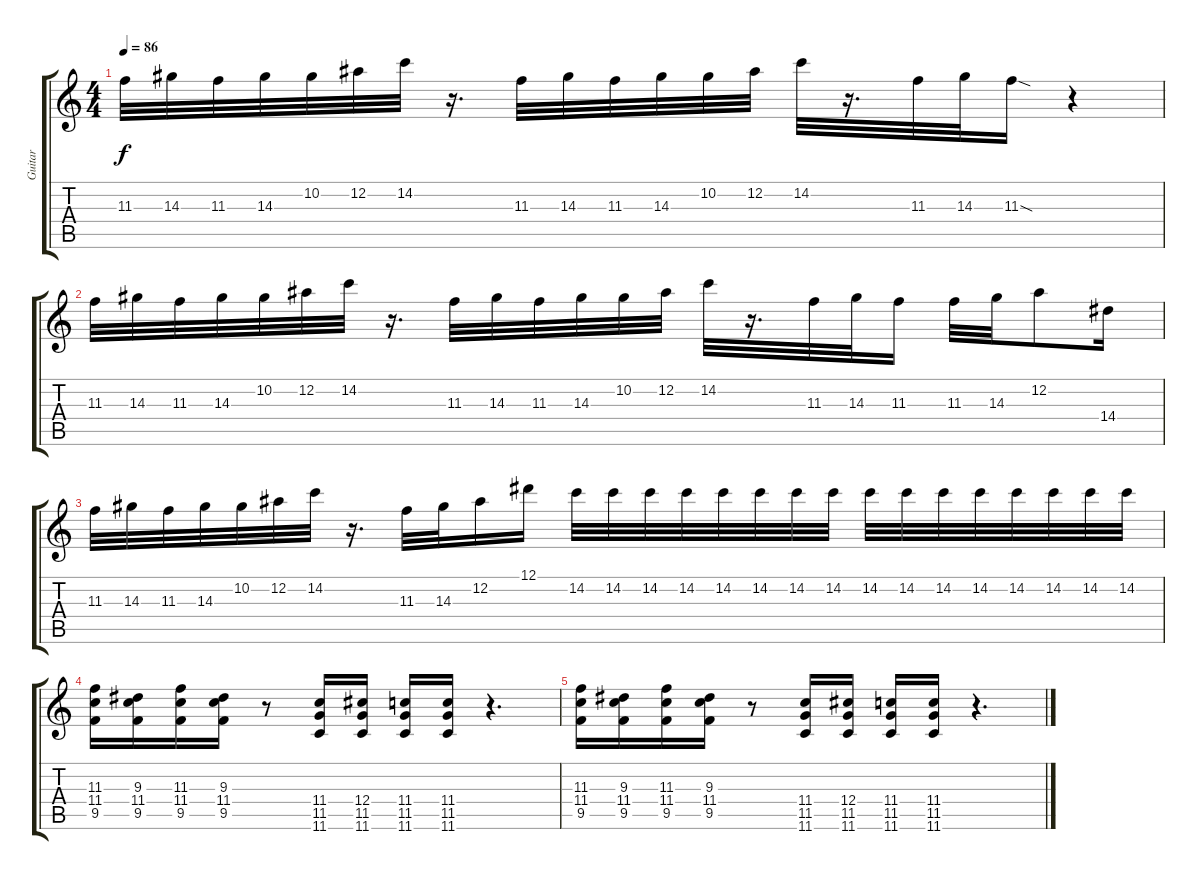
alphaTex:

\track ("Guitar" "Guitar") {instrument overdrivenguitar}
\staff {score tabs}
\tuning (Eb4 Bb3 Gb3 Db3 Ab2 Db2) {hide}
\ts (4 4)
\tempo 86
\clef g2
\ks c
11.3.32{dy f} 14.3.32 11.3.32 14.3.32 10.2.32 12.2.32 14.2.32 r.16{d} 11.3.32 14.3.32 11.3.32 14.3.32 10.2.32 12.2.32 14.2.32 r.16{d} 11.3.32 14.3.32 11.3{sod}.16 r.4 |
11.3.32 14.3.32 11.3.32 14.3.32 10.2.32 12.2.32 14.2.32 r.16{d} 11.3.32 14.3.32 11.3.32 14.3.32 10.2.32 12.2.32 14.2.32 r.16{d} 11.3.32 14.3.32 11.3.16 11.3.32 14.3.32 12.2.8 14.4.16 |
11.3.32 14.3.32 11.3.32 14.3.32 10.2.32 12.2.32 14.2.32 r.16{d} 11.3.32 14.3.32 12.2.16 12.1.16 14.2.32 14.2.32 14.2.32 14.2.32 14.2.32 14.2.32 14.2.32 14.2.32 14.2.32 14.2.32 14.2.32 14.2.32 14.2.32 14.2.32 14.2.32 14.2.32 |
(11.3 11.4 9.5).16 (9.3 11.4 9.5).16 (11.3 11.4 9.5).16 (9.3 11.4 9.5).16 r.8 (11.4 11.5 11.6).16 (12.4 11.5 11.6).16 (11.4 11.5 11.6).16 (11.4 11.5 11.6).16 r.4{d} |
(11.3 11.4 9.5).16 (9.3 11.4 9.5).16 (11.3 11.4 9.5).16 (9.3 11.4 9.5).16 r.8 (11.4 11.5 11.6).16 (12.4 11.5 11.6).16 (11.4 11.5 11.6).16 (11.4 11.5 11.6).16 r.4{d}
